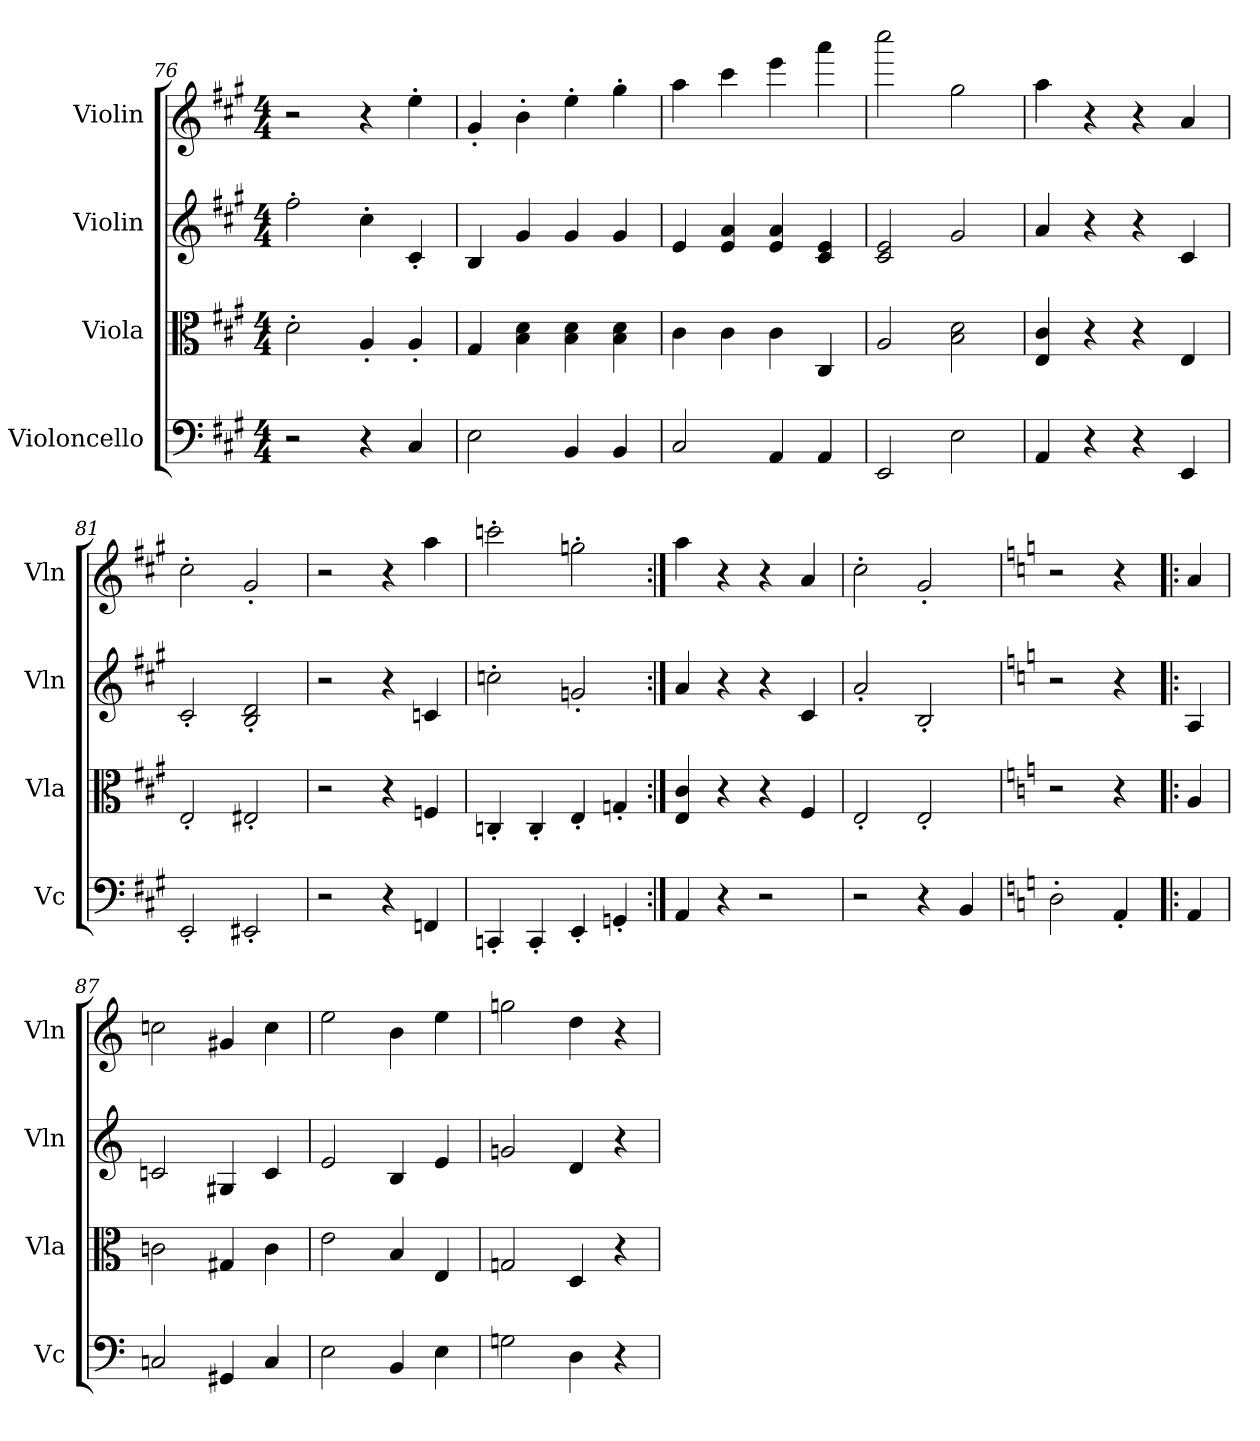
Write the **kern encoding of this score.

**kern	**kern	**kern	**kern
*part4	*part3	*part2	*part1
*staff4	*staff3	*staff2	*staff1
*I"Violoncello	*I"Viola	*I"Violin	*I"Violin
*I'Vc	*I'Vla	*I'Vln	*I'Vln
*clefF4	*clefC3	*clefG2	*clefG2
*k[f#c#g#]	*k[f#c#g#]	*k[f#c#g#]	*k[f#c#g#]
*M4/4	*M4/4	*M4/4	*M4/4
=76	=76	=76	=76
2r	2d'\	2ff#'\	2r
4r	4A'/	4cc#'\	4r
4C#/	4A'/	4c#'/	4ee'\
=77	=77	=77	=77
2E\	4G#/	4B/	4g#'/
.	4B\ 4d\	4g#/	4b'\
4BB/	4B\ 4d\	4g#/	4ee'\
4BB/	4B\ 4d\	4g#/	4gg#'\
=78	=78	=78	=78
2C#/	4c#\	4e/	4aa\
.	4c#\	4e/ 4a/	4ccc#\
4AA/	4c#\	4e/ 4a/	4eee\
4AA/	4C#/	4c#/ 4e/	4aaa\
=79	=79	=79	=79
2EE/	2A/	2c#/ 2e/	2cccc#\
2E\	2B\ 2d\	2g#/	2gg#\
=80	=80	=80	=80
4AA/	4E/ 4c#/	4a/	4aa\
4r	4r	4r	4r
4r	4r	4r	4r
4EE/	4E/	4c#/	4a/
=81	=81	=81	=81
2EE'/	2E'/	2c#'/	2cc#'\
2EE#X'/	2E#X'/	2B'/ 2d'/	2g#'/
=82	=82	=82	=82
2r	2r	2r	2r
4r	4r	4r	4r
4FFn/	4Fn/	4cn/	4aa\
=83	=83	=83	=83
4CCn'/	4Cn'/	2ccn'\	2cccn'\
4CC'/	4C'/	.	.
4EE'/	4E'/	2gn'/	2ggn'\
4GGn'/	4Gn'/	.	.
=84:|!	=84:|!	=84:|!	=84:|!
4AA/	4E/ 4c#/	4a/	4aa\
4r	4r	4r	4r
2r	4r	4r	4r
.	4F#/	4c#/	4a/
=85	=85	=85	=85
2r	2E'/	2a'/	2cc#'\
4r	2E'/	2B'/	2g#'/
4BB/	.	.	.
=86	=86	=86	=86
*k[]	*k[]	*k[]	*k[]
2D'\	2r	2r	2r
4AA'/	4r	4r	4r
=!|:	=!|:	=!|:	=!|:
4AA/	4A/	4A/	4a/
=87	=87	=87	=87
2Cn/	2cn\	2cn/	2ccn\
4GG#X/	4G#X/	4G#X/	4g#X/
4C/	4c\	4c/	4cc\
=88	=88	=88	=88
2E\	2e\	2e/	2ee\
4BB/	4B/	4B/	4b\
4E\	4E/	4e/	4ee\
=89	=89	=89	=89
2Gn\	2Gn/	2gn/	2ggn\
4D\	4D/	4d/	4dd\
4r	4r	4r	4r
=	=	=	=
*-	*-	*-	*-
